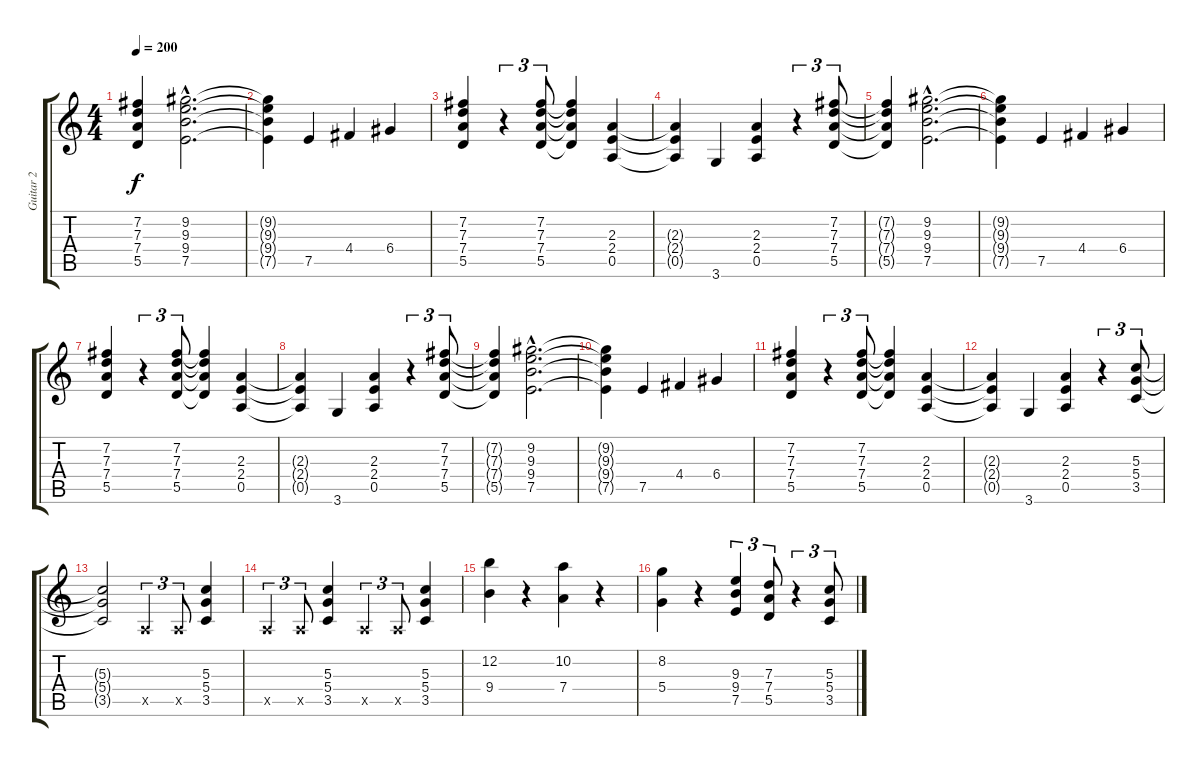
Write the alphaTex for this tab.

\track ("Guitar 2" "Guitar 2") {instrument distortionguitar}
\staff {score tabs}
\tuning (E4 B3 G3 D3 A2 E2) {hide}
\ts (4 4)
\tempo 200
\clef g2
\ks c
(7.2{t} 7.3{t} 7.4{t} 5.5{t}).4{dy f} (9.2{hac} 9.3{hac} 9.4{hac} 7.5{hac}).2{d} |
(9.2{t} 9.3{t} 9.4{t} 7.5{t}).4 7.5.4 4.4.4 6.4.4 |
(7.2 7.3 7.4 5.5).4 r.4{tu (3 2)} (7.2 7.3 7.4 5.5).8{tu (3 2)} (7.2{t} 7.3{t} 7.4{t} 5.5{t}).4 (2.3 2.4 0.5).4 |
(2.3{t} 2.4{t} 0.5{t}).4 3.6.4 (2.3 2.4 0.5).4 r.4{tu (3 2)} (7.2 7.3 7.4 5.5).8{tu (3 2)} |
(7.2{t} 7.3{t} 7.4{t} 5.5{t}).4 (9.2{hac} 9.3{hac} 9.4{hac} 7.5{hac}).2{d} |
(9.2{t} 9.3{t} 9.4{t} 7.5{t}).4 7.5.4 4.4.4 6.4.4 |
(7.2 7.3 7.4 5.5).4 r.4{tu (3 2)} (7.2 7.3 7.4 5.5).8{tu (3 2)} (7.2{t} 7.3{t} 7.4{t} 5.5{t}).4 (2.3 2.4 0.5).4 |
(2.3{t} 2.4{t} 0.5{t}).4 3.6.4 (2.3 2.4 0.5).4 r.4{tu (3 2)} (7.2 7.3 7.4 5.5).8{tu (3 2)} |
(7.2{t} 7.3{t} 7.4{t} 5.5{t}).4 (9.2{hac} 9.3{hac} 9.4{hac} 7.5{hac}).2{d} |
(9.2{t} 9.3{t} 9.4{t} 7.5{t}).4 7.5.4 4.4.4 6.4.4 |
(7.2 7.3 7.4 5.5).4 r.4{tu (3 2)} (7.2 7.3 7.4 5.5).8{tu (3 2)} (7.2{t} 7.3{t} 7.4{t} 5.5{t}).4 (2.3 2.4 0.5).4 |
(2.3{t} 2.4{t} 0.5{t}).4 3.6.4 (2.3 2.4 0.5).4 r.4{tu (3 2)} (5.3 5.4 3.5).8{tu (3 2)} |
(5.3{t} 5.4{t} 3.5{t}).2 0.5{x}.4{tu (3 2)} 0.5{x}.8{tu (3 2)} (5.3 5.4 3.5).4 |
0.5{x}.4{tu (3 2)} 0.5{x}.8{tu (3 2)} (5.3 5.4 3.5).4 0.5{x}.4{tu (3 2)} 0.5{x}.8{tu (3 2)} (5.3 5.4 3.5).4 |
(12.2 9.4).4 r.4 (10.2 7.4).4 r.4 |
(8.2 5.4).4 r.4 (9.3 9.4 7.5).4{tu (3 2)} (7.3 7.4 5.5).8{tu (3 2)} r.4{tu (3 2)} (5.3 5.4 3.5).8{tu (3 2)}
